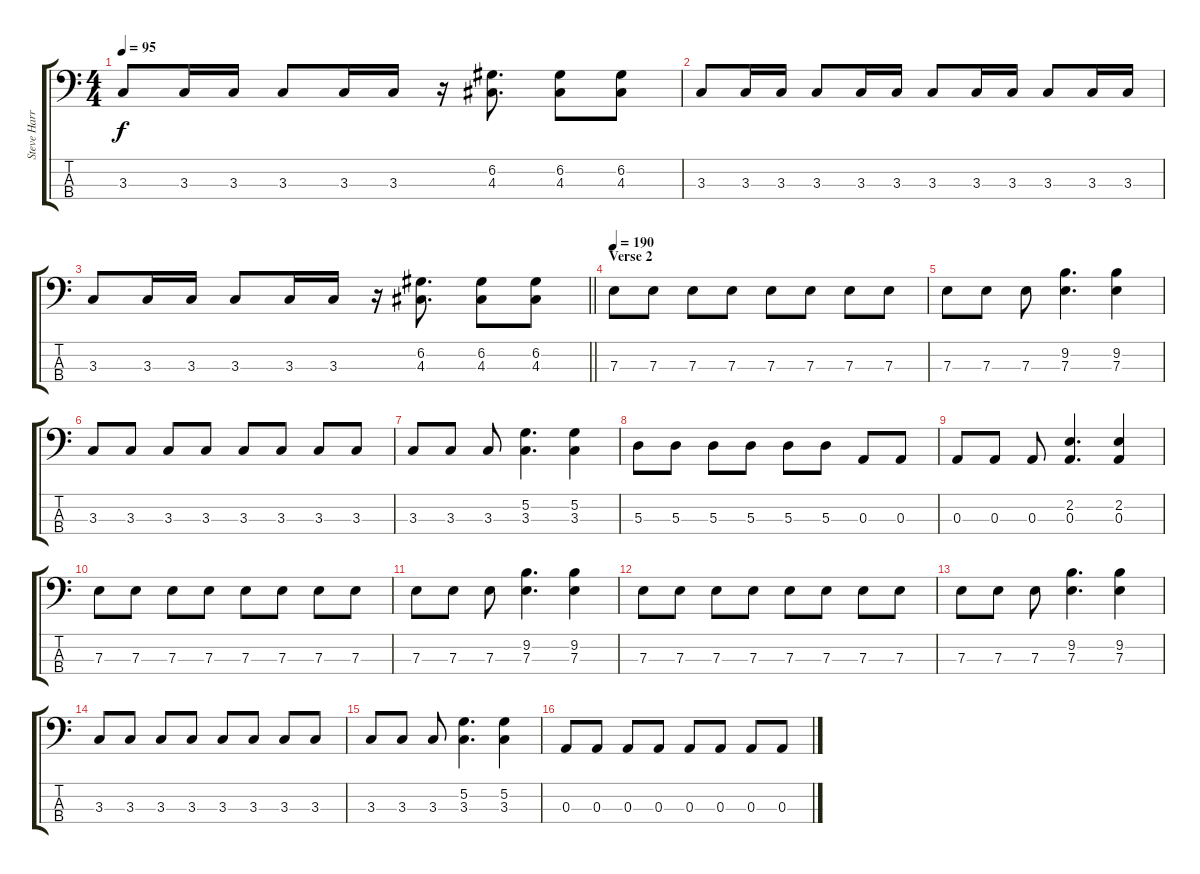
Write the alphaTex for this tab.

\track ("Steve Harris" "Steve Harr") {instrument electricbassfinger}
\staff {score tabs}
\tuning (G2 D2 A1 E1) {hide}
\ts (4 4)
\tempo 95
\clef f4
\ks c
3.3.8{dy f} 3.3.16 3.3.16 3.3.8 3.3.16 3.3.16 r.16 (6.2 4.3).8{d} (6.2 4.3).8 (6.2 4.3).8 |
3.3.8 3.3.16 3.3.16 3.3.8 3.3.16 3.3.16 3.3.8 3.3.16 3.3.16 3.3.8 3.3.16 3.3.16 |
\barLineRight lightlight
3.3.8 3.3.16 3.3.16 3.3.8 3.3.16 3.3.16 r.16 (6.2 4.3).8{d} (6.2 4.3).8 (6.2 4.3).8 |
\section ("" "Verse 2")
\tempo 190
7.3.8 7.3.8 7.3.8 7.3.8 7.3.8 7.3.8 7.3.8 7.3.8 |
7.3.8 7.3.8 7.3.8 (9.2 7.3).4{d} (9.2 7.3).4 |
3.3.8 3.3.8 3.3.8 3.3.8 3.3.8 3.3.8 3.3.8 3.3.8 |
3.3.8 3.3.8 3.3.8 (5.2 3.3).4{d} (5.2 3.3).4 |
5.3.8 5.3.8 5.3.8 5.3.8 5.3.8 5.3.8 0.3.8 0.3.8 |
0.3.8 0.3.8 0.3.8 (2.2 0.3).4{d} (2.2 0.3).4 |
7.3.8 7.3.8 7.3.8 7.3.8 7.3.8 7.3.8 7.3.8 7.3.8 |
7.3.8 7.3.8 7.3.8 (9.2 7.3).4{d} (9.2 7.3).4 |
7.3.8 7.3.8 7.3.8 7.3.8 7.3.8 7.3.8 7.3.8 7.3.8 |
7.3.8 7.3.8 7.3.8 (9.2 7.3).4{d} (9.2 7.3).4 |
3.3.8 3.3.8 3.3.8 3.3.8 3.3.8 3.3.8 3.3.8 3.3.8 |
3.3.8 3.3.8 3.3.8 (5.2 3.3).4{d} (5.2 3.3).4 |
0.3.8 0.3.8 0.3.8 0.3.8 0.3.8 0.3.8 0.3.8 0.3.8
